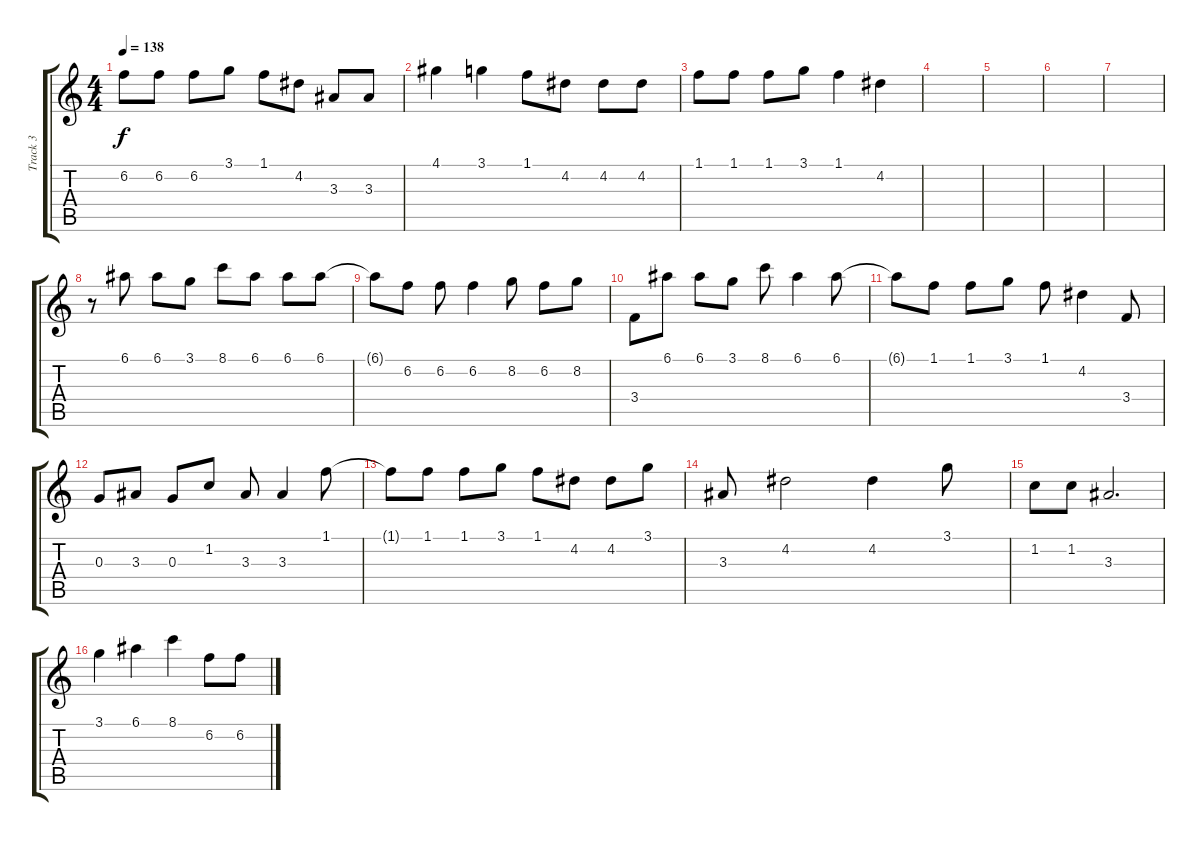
\track ("Track 3" "Track 3") {instrument acousticguitarnylon}
\staff {score tabs}
\tuning (E4 B3 G3 D3 A2 E2) {hide}
\ts (4 4)
\tempo 138
\clef g2
\ks c
6.2.8{dy f} 6.2.8 6.2.8 3.1.8 1.1.8 4.2.8 3.3.8 3.3.8 |
4.1.4 3.1.4 1.1.8 4.2.8 4.2.8 4.2.8 |
1.1.8 1.1.8 1.1.8 3.1.8 1.1.4 4.2.4 |
|
|
|
|
r.8 6.1.8 6.1.8 3.1.8 8.1.8 6.1.8 6.1.8 6.1.8 |
6.1{t}.8 6.2.8 6.2.8 6.2.4 8.2.8 6.2.8 8.2.8 |
3.4.8 6.1.8 6.1.8 3.1.8 8.1.8 6.1.4 6.1.8 |
6.1{t}.8 1.1.8 1.1.8 3.1.8 1.1.8 4.2.4 3.4.8 |
0.3.8 3.3.8 0.3.8 1.2.8 3.3.8 3.3.4 1.1.8 |
1.1{t}.8 1.1.8 1.1.8 3.1.8 1.1.8 4.2.8 4.2.8 3.1.8 |
3.3.8 4.2.2 4.2.4 3.1.8 |
1.2.8 1.2.8 3.3.2{d} |
3.1.4 6.1.4 8.1.4 6.2.8 6.2.8
